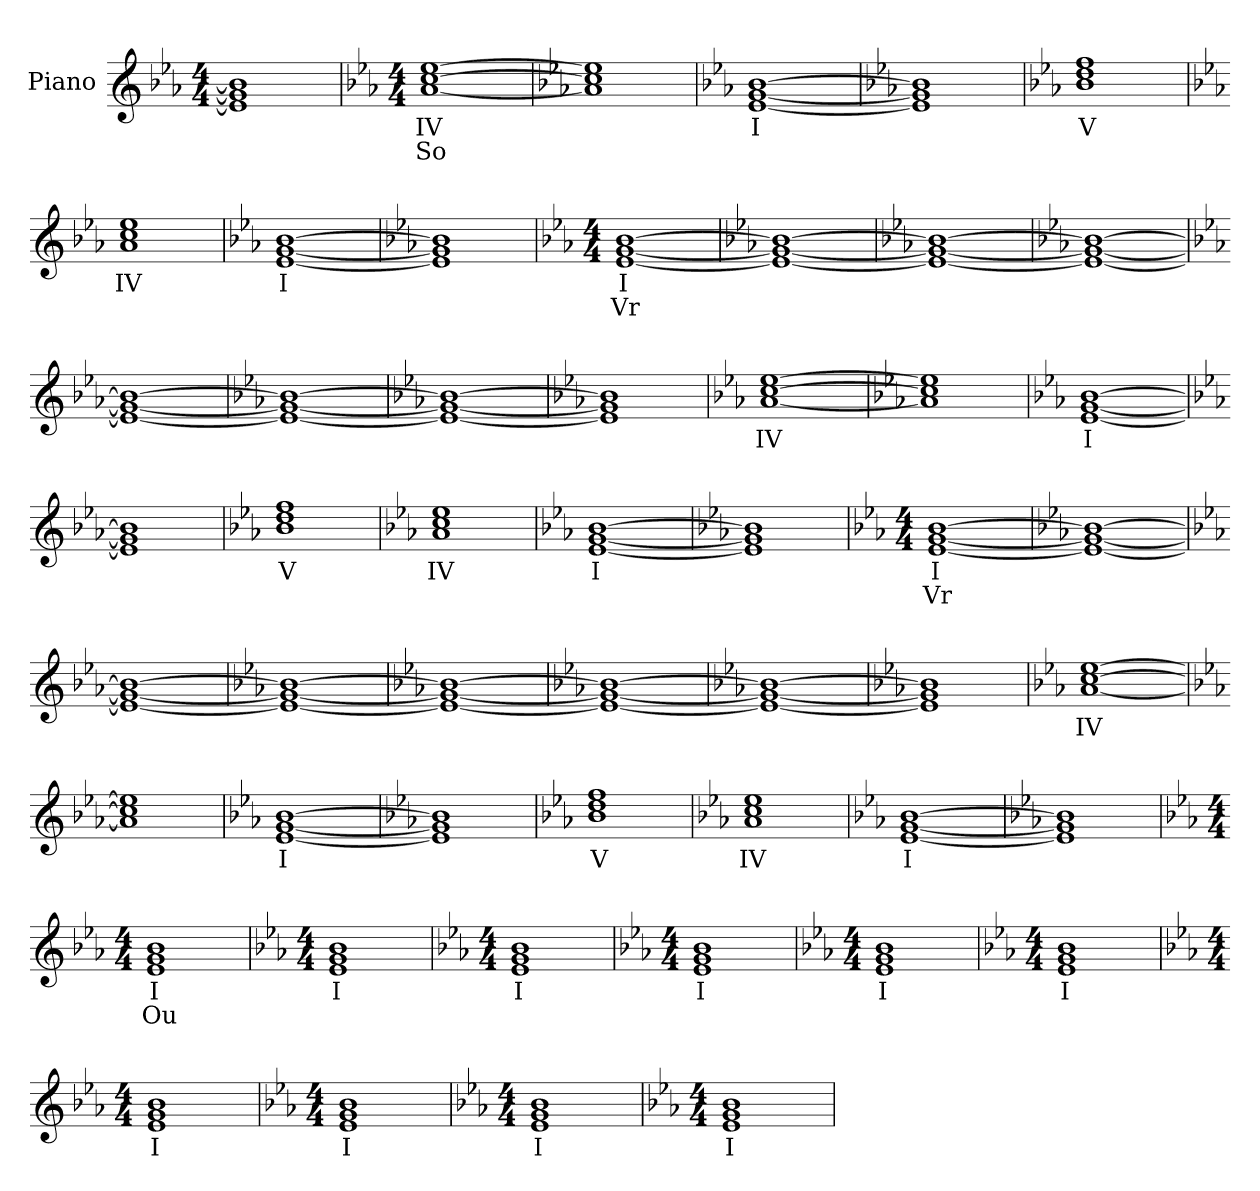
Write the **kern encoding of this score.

**kern	**text	**text
*part1	*part1	*part1
*staff1	*staff1	*staff1
*I"Piano	*	*
*I'Pno	*	*
*k[b-e-a-]	*	*
*E-:	*	*
*M4/4	*	*
=	=	=
1e-] 1g] 1b-]	.	.
=	=	=
*k[b-e-a-]	*	*
*E-:	*	*
*M4/4	*	*
[1a- [1cc [1ee-	IV	So
=	=	=
*k[b-e-a-]	*	*
*E-:	*	*
1a-] 1cc] 1ee-]	.	.
=	=	=
*k[b-e-a-]	*	*
*E-:	*	*
[1e- [1g [1b-	I	.
=	=	=
*k[b-e-a-]	*	*
*E-:	*	*
1e-] 1g] 1b-]	.	.
=	=	=
*k[b-e-a-]	*	*
*E-:	*	*
1b- 1dd 1ff	V	.
=	=	=
*k[b-e-a-]	*	*
*E-:	*	*
1a- 1cc 1ee-	IV	.
=	=	=
*k[b-e-a-]	*	*
*E-:	*	*
[1e- [1g [1b-	I	.
=	=	=
*k[b-e-a-]	*	*
*E-:	*	*
1e-] 1g] 1b-]	.	.
=	=	=
*k[b-e-a-]	*	*
*E-:	*	*
*M4/4	*	*
[1e- [1g [1b-	I	Vr
=	=	=
*k[b-e-a-]	*	*
*E-:	*	*
1e-_ 1g_ 1b-_	.	.
=	=	=
*k[b-e-a-]	*	*
*E-:	*	*
1e-_ 1g_ 1b-_	.	.
=	=	=
*k[b-e-a-]	*	*
*E-:	*	*
1e-_ 1g_ 1b-_	.	.
=	=	=
*k[b-e-a-]	*	*
*E-:	*	*
1e-_ 1g_ 1b-_	.	.
=	=	=
*k[b-e-a-]	*	*
*E-:	*	*
1e-_ 1g_ 1b-_	.	.
=	=	=
*k[b-e-a-]	*	*
*E-:	*	*
1e-_ 1g_ 1b-_	.	.
=	=	=
*k[b-e-a-]	*	*
*E-:	*	*
1e-] 1g] 1b-]	.	.
=	=	=
*k[b-e-a-]	*	*
*E-:	*	*
[1a- [1cc [1ee-	IV	.
=	=	=
*k[b-e-a-]	*	*
*E-:	*	*
1a-] 1cc] 1ee-]	.	.
=	=	=
*k[b-e-a-]	*	*
*E-:	*	*
[1e- [1g [1b-	I	.
=	=	=
*k[b-e-a-]	*	*
*E-:	*	*
1e-] 1g] 1b-]	.	.
=	=	=
*k[b-e-a-]	*	*
*E-:	*	*
1b- 1dd 1ff	V	.
=	=	=
*k[b-e-a-]	*	*
*E-:	*	*
1a- 1cc 1ee-	IV	.
=	=	=
*k[b-e-a-]	*	*
*E-:	*	*
[1e- [1g [1b-	I	.
=	=	=
*k[b-e-a-]	*	*
*E-:	*	*
1e-] 1g] 1b-]	.	.
=	=	=
*k[b-e-a-]	*	*
*E-:	*	*
*M4/4	*	*
[1e- [1g [1b-	I	Vr
=	=	=
*k[b-e-a-]	*	*
*E-:	*	*
1e-_ 1g_ 1b-_	.	.
=	=	=
*k[b-e-a-]	*	*
*E-:	*	*
1e-_ 1g_ 1b-_	.	.
=	=	=
*k[b-e-a-]	*	*
*E-:	*	*
1e-_ 1g_ 1b-_	.	.
=	=	=
*k[b-e-a-]	*	*
*E-:	*	*
1e-_ 1g_ 1b-_	.	.
=	=	=
*k[b-e-a-]	*	*
*E-:	*	*
1e-_ 1g_ 1b-_	.	.
=	=	=
*k[b-e-a-]	*	*
*E-:	*	*
1e-_ 1g_ 1b-_	.	.
=	=	=
*k[b-e-a-]	*	*
*E-:	*	*
1e-] 1g] 1b-]	.	.
=	=	=
*k[b-e-a-]	*	*
*E-:	*	*
[1a- [1cc [1ee-	IV	.
=	=	=
*k[b-e-a-]	*	*
*E-:	*	*
1a-] 1cc] 1ee-]	.	.
=	=	=
*k[b-e-a-]	*	*
*E-:	*	*
[1e- [1g [1b-	I	.
=	=	=
*k[b-e-a-]	*	*
*E-:	*	*
1e-] 1g] 1b-]	.	.
=	=	=
*k[b-e-a-]	*	*
*E-:	*	*
1b- 1dd 1ff	V	.
=	=	=
*k[b-e-a-]	*	*
*E-:	*	*
1a- 1cc 1ee-	IV	.
=	=	=
*k[b-e-a-]	*	*
*E-:	*	*
[1e- [1g [1b-	I	.
=	=	=
*k[b-e-a-]	*	*
*E-:	*	*
1e-] 1g] 1b-]	.	.
=	=	=
*k[b-e-a-]	*	*
*E-:	*	*
*M4/4	*	*
1e- 1g 1b-	I	Ou
=	=	=
*k[b-e-a-]	*	*
*E-:	*	*
*M4/4	*	*
1e- 1g 1b-	I	.
=	=	=
*k[b-e-a-]	*	*
*E-:	*	*
*M4/4	*	*
1e- 1g 1b-	I	.
=	=	=
*k[b-e-a-]	*	*
*E-:	*	*
*M4/4	*	*
1e- 1g 1b-	I	.
=	=	=
*k[b-e-a-]	*	*
*E-:	*	*
*M4/4	*	*
1e- 1g 1b-	I	.
=	=	=
*k[b-e-a-]	*	*
*E-:	*	*
*M4/4	*	*
1e- 1g 1b-	I	.
=	=	=
*k[b-e-a-]	*	*
*E-:	*	*
*M4/4	*	*
1e- 1g 1b-	I	.
=	=	=
*k[b-e-a-]	*	*
*E-:	*	*
*M4/4	*	*
1e- 1g 1b-	I	.
=	=	=
*k[b-e-a-]	*	*
*E-:	*	*
*M4/4	*	*
1e- 1g 1b-	I	.
=	=	=
*k[b-e-a-]	*	*
*E-:	*	*
*M4/4	*	*
1e- 1g 1b-	I	.
=	=	=
*-	*-	*-
